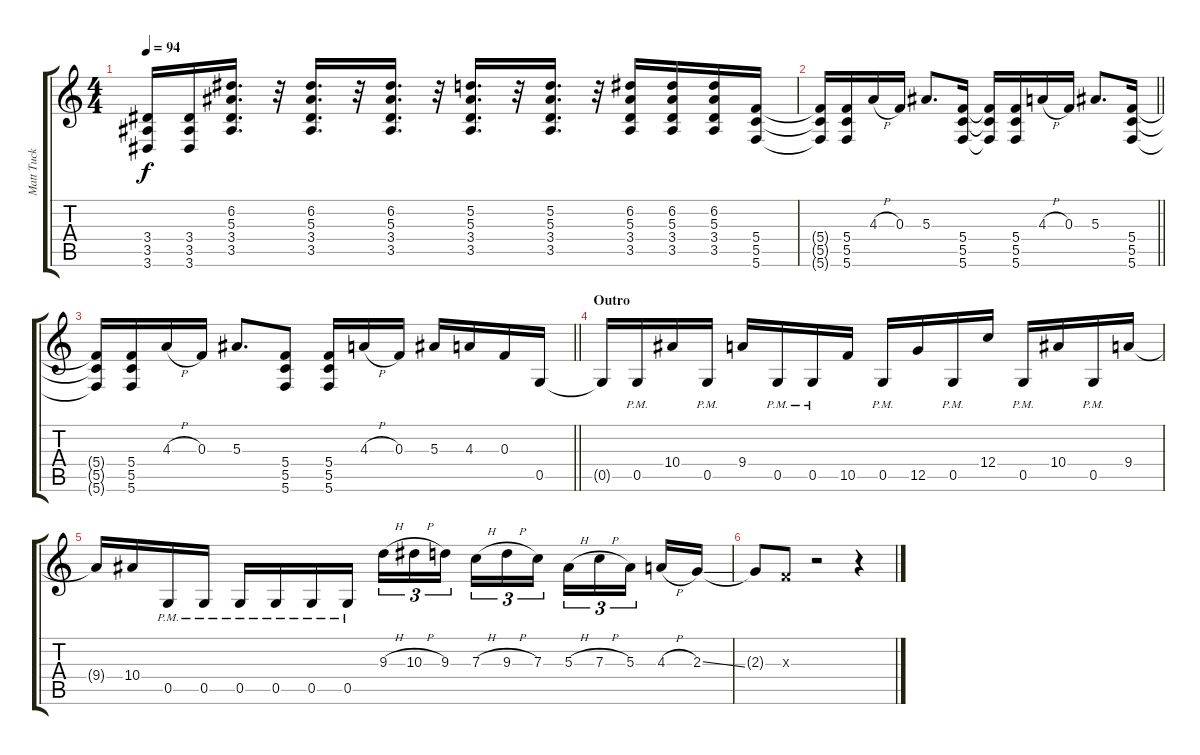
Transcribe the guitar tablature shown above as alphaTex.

\track ("Matt Tuck" "Matt Tuck") {instrument distortionguitar}
\staff {score tabs}
\tuning (D4 A3 F3 C3 G2 C2) {hide}
\ts (4 4)
\tempo 94
\clef g2
\ks c
(3.4{t} 3.5{t} 3.6{t}).16{dy f} (3.4 3.5 3.6).16 (6.2 5.3 3.4 3.5).16{d} r.32 (6.2 5.3 3.4 3.5).16{d} r.32 (6.2 5.3 3.4 3.5).16{d} r.32 (5.2 5.3 3.4 3.5).16{d} r.32 (5.2 5.3 3.4 3.5).16{d} r.32 (6.2 5.3 3.4 3.5).16 (6.2 5.3 3.4 3.5).16 (6.2 5.3 3.4 3.5).16 (5.4 5.5 5.6).16 |
\barLineRight lightlight
(5.4{t} 5.5{t} 5.6{t}).16 (5.4 5.5 5.6).16 4.3{h}.16 0.3.16 5.3.8{d} (5.4 5.5 5.6).16 (5.4{t} 5.5{t} 5.6{t}).16 (5.4 5.5 5.6).16 4.3{h}.16 0.3.16 5.3.8{d} (5.4 5.5 5.6).16 |
\barLineRight lightlight
(5.4{t} 5.5{t} 5.6{t}).16 (5.4 5.5 5.6).16 4.3{h}.16 0.3.16 5.3.8{d} (5.4 5.5 5.6).8 (5.4 5.5 5.6).16 4.3{h}.16 0.3.16 5.3.16 4.3.16 0.3.16 0.5.16 |
\section ("" "Outro")
0.5{t}.16 0.5{pm}.16 10.4.16 0.5{pm}.16 9.4.16 0.5{pm}.16 0.5{pm}.16 10.5.16 0.5{pm}.16 12.5.16 0.5{pm}.16 12.4.16 0.5{pm}.16 10.4.16 0.5{pm}.16 9.4.16 |
9.4{t}.16 10.4.16 0.5{pm}.16 0.5{pm}.16 0.5{pm}.16 0.5{pm}.16 0.5{pm}.16 0.5{pm}.16 9.3{h}.16{tu (3 2)} 10.3{h}.16{tu (3 2)} 9.3.16{tu (3 2) beam splitsecondary} 7.3{h}.16{tu (3 2)} 9.3{h}.16{tu (3 2)} 7.3.16{tu (3 2)} 5.3{h}.16{tu (3 2)} 7.3{h}.16{tu (3 2)} 5.3.16{tu (3 2) beam splitsecondary} 4.3{h}.16 2.3{ss}.16 |
2.3{t}.8 0.3{x}.8 r.2 r.4
